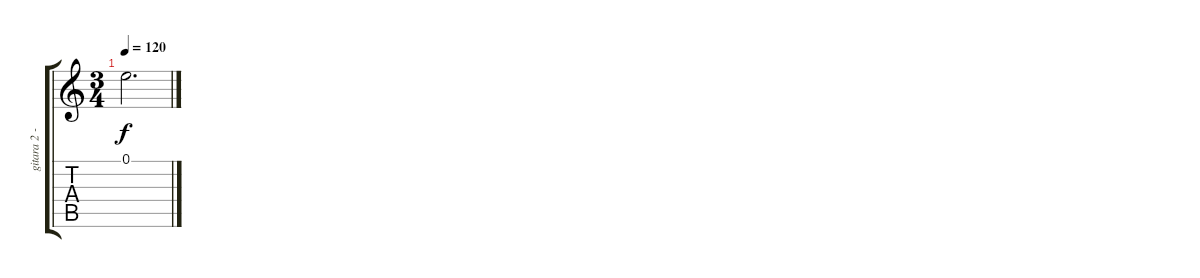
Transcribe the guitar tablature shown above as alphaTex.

\track ("gitara 2 - Michał" "gitara 2 -") {instrument acousticguitarsteel}
\staff {score tabs}
\tuning (E4 B3 G3 D3 A2 E2) {hide}
\ts (3 4)
\tempo 120
\clef g2
\ks c
0.1{t}.2{d dy f}
